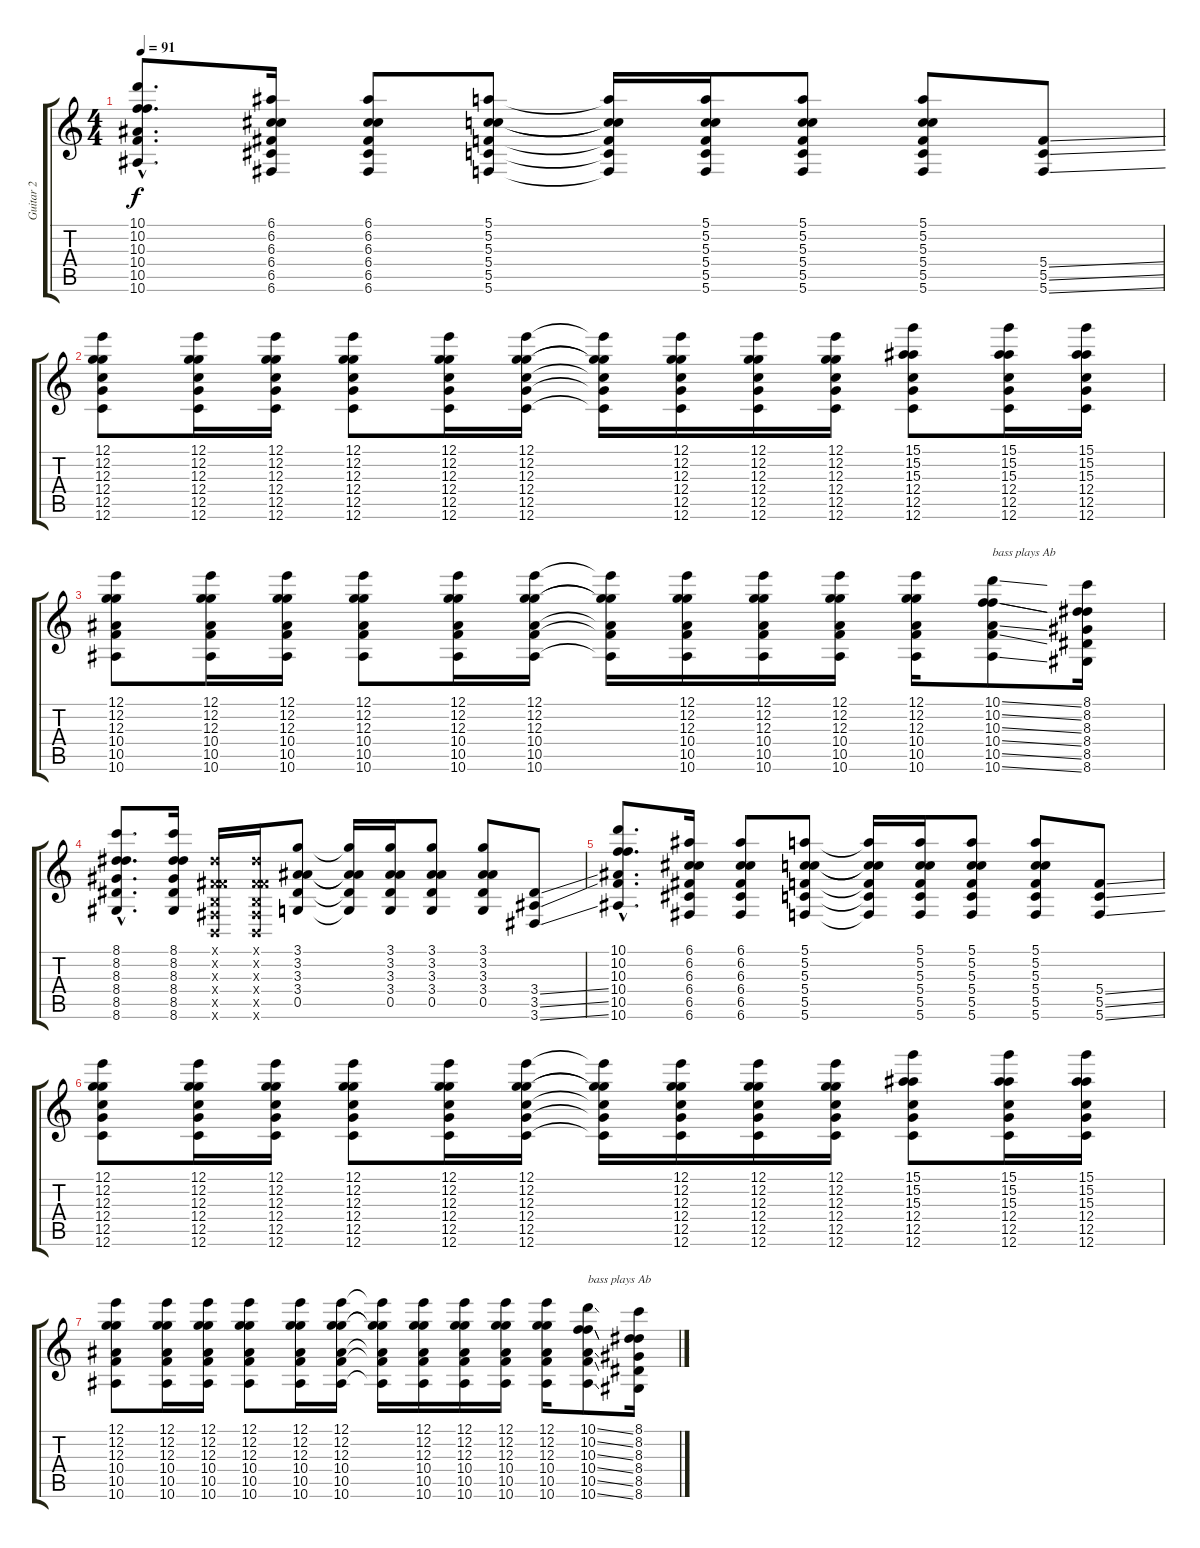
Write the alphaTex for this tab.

\track ("Guitar 2" "Guitar 2") {instrument electricguitarclean}
\staff {score tabs}
\tuning (E4 G3 G3 C3 G2 C2) {hide}
\ts (4 4)
\tempo 91
\clef g2
\ks c
(10.1{hac} 10.2{hac} 10.3{hac} 10.4{hac} 10.5{hac} 10.6{hac}).8{d dy f} (6.1 6.2 6.3 6.4 6.5 6.6).16 (6.1 6.2 6.3 6.4 6.5 6.6).8 (5.1 5.2 5.3 5.4 5.5 5.6).8 (5.1{t} 5.2{t} 5.3{t} 5.4{t} 5.5{t} 5.6{t}).16 (5.1 5.2 5.3 5.4 5.5 5.6).16 (5.1 5.2 5.3 5.4 5.5 5.6).8 (5.1 5.2 5.3 5.4 5.5 5.6).8 (5.4{ss} 5.5{ss} 5.6{ss}).8 |
(12.1 12.2 12.3 12.4 12.5 12.6).8 (12.1 12.2 12.3 12.4 12.5 12.6).16 (12.1 12.2 12.3 12.4 12.5 12.6).16 (12.1 12.2 12.3 12.4 12.5 12.6).8 (12.1 12.2 12.3 12.4 12.5 12.6).16 (12.1 12.2 12.3 12.4 12.5 12.6).16 (12.1{t} 12.2{t} 12.3{t} 12.4{t} 12.5{t} 12.6{t}).16 (12.1 12.2 12.3 12.4 12.5 12.6).16 (12.1 12.2 12.3 12.4 12.5 12.6).16 (12.1 12.2 12.3 12.4 12.5 12.6).16 (15.1 15.2 15.3 12.4 12.5 12.6).8 (15.1 15.2 15.3 12.4 12.5 12.6).16 (15.1 15.2 15.3 12.4 12.5 12.6).16 |
(12.1 12.2 12.3 10.4 10.5 10.6).8 (12.1 12.2 12.3 10.4 10.5 10.6).16 (12.1 12.2 12.3 10.4 10.5 10.6).16 (12.1 12.2 12.3 10.4 10.5 10.6).8 (12.1 12.2 12.3 10.4 10.5 10.6).16 (12.1 12.2 12.3 10.4 10.5 10.6).16 (12.1{t} 12.2{t} 12.3{t} 10.4{t} 10.5{t} 10.6{t}).16 (12.1 12.2 12.3 10.4 10.5 10.6).16 (12.1 12.2 12.3 10.4 10.5 10.6).16 (12.1 12.2 12.3 10.4 10.5 10.6).16 (12.1 12.2 12.3 10.4 10.5 10.6).16 (10.1{ss} 10.2{ss} 10.3{ss} 10.4{ss} 10.5{ss} 10.6{ss}).8{txt "bass plays Ab"} (8.1 8.2 8.3 8.4 8.5 8.6).16 |
(8.1{hac} 8.2{hac} 8.3{hac} 8.4{hac} 8.5{hac} 8.6{hac}).8{d} (8.1 8.2 8.3 8.4 8.5 8.6).16 (-1.1{x} -1.2{x} -1.3{x} -1.4{x} -1.5{x} -1.6{x}).16 (-1.1{x} -1.2{x} -1.3{x} -1.4{x} -1.5{x} -1.6{x}).16 (3.1 3.2 3.3 3.4 0.5).8 (3.1{t} 3.2{t} 3.3{t} 3.4{t} 0.5{t}).16 (3.1 3.2 3.3 3.4 0.5).16 (3.1 3.2 3.3 3.4 0.5).8 (3.1 3.2 3.3 3.4 0.5).8 (3.4{ss} 3.5{ss} 3.6{ss}).8 |
(10.1{hac} 10.2{hac} 10.3{hac} 10.4{hac} 10.5{hac} 10.6{hac}).8{d} (6.1 6.2 6.3 6.4 6.5 6.6).16 (6.1 6.2 6.3 6.4 6.5 6.6).8 (5.1 5.2 5.3 5.4 5.5 5.6).8 (5.1{t} 5.2{t} 5.3{t} 5.4{t} 5.5{t} 5.6{t}).16 (5.1 5.2 5.3 5.4 5.5 5.6).16 (5.1 5.2 5.3 5.4 5.5 5.6).8 (5.1 5.2 5.3 5.4 5.5 5.6).8 (5.4{ss} 5.5{ss} 5.6{ss}).8 |
(12.1 12.2 12.3 12.4 12.5 12.6).8 (12.1 12.2 12.3 12.4 12.5 12.6).16 (12.1 12.2 12.3 12.4 12.5 12.6).16 (12.1 12.2 12.3 12.4 12.5 12.6).8 (12.1 12.2 12.3 12.4 12.5 12.6).16 (12.1 12.2 12.3 12.4 12.5 12.6).16 (12.1{t} 12.2{t} 12.3{t} 12.4{t} 12.5{t} 12.6{t}).16 (12.1 12.2 12.3 12.4 12.5 12.6).16 (12.1 12.2 12.3 12.4 12.5 12.6).16 (12.1 12.2 12.3 12.4 12.5 12.6).16 (15.1 15.2 15.3 12.4 12.5 12.6).8 (15.1 15.2 15.3 12.4 12.5 12.6).16 (15.1 15.2 15.3 12.4 12.5 12.6).16 |
(12.1 12.2 12.3 10.4 10.5 10.6).8 (12.1 12.2 12.3 10.4 10.5 10.6).16 (12.1 12.2 12.3 10.4 10.5 10.6).16 (12.1 12.2 12.3 10.4 10.5 10.6).8 (12.1 12.2 12.3 10.4 10.5 10.6).16 (12.1 12.2 12.3 10.4 10.5 10.6).16 (12.1{t} 12.2{t} 12.3{t} 10.4{t} 10.5{t} 10.6{t}).16 (12.1 12.2 12.3 10.4 10.5 10.6).16 (12.1 12.2 12.3 10.4 10.5 10.6).16 (12.1 12.2 12.3 10.4 10.5 10.6).16 (12.1 12.2 12.3 10.4 10.5 10.6).16 (10.1{ss} 10.2{ss} 10.3{ss} 10.4{ss} 10.5{ss} 10.6{ss}).8{txt "bass plays Ab"} (8.1 8.2 8.3 8.4 8.5 8.6).16
